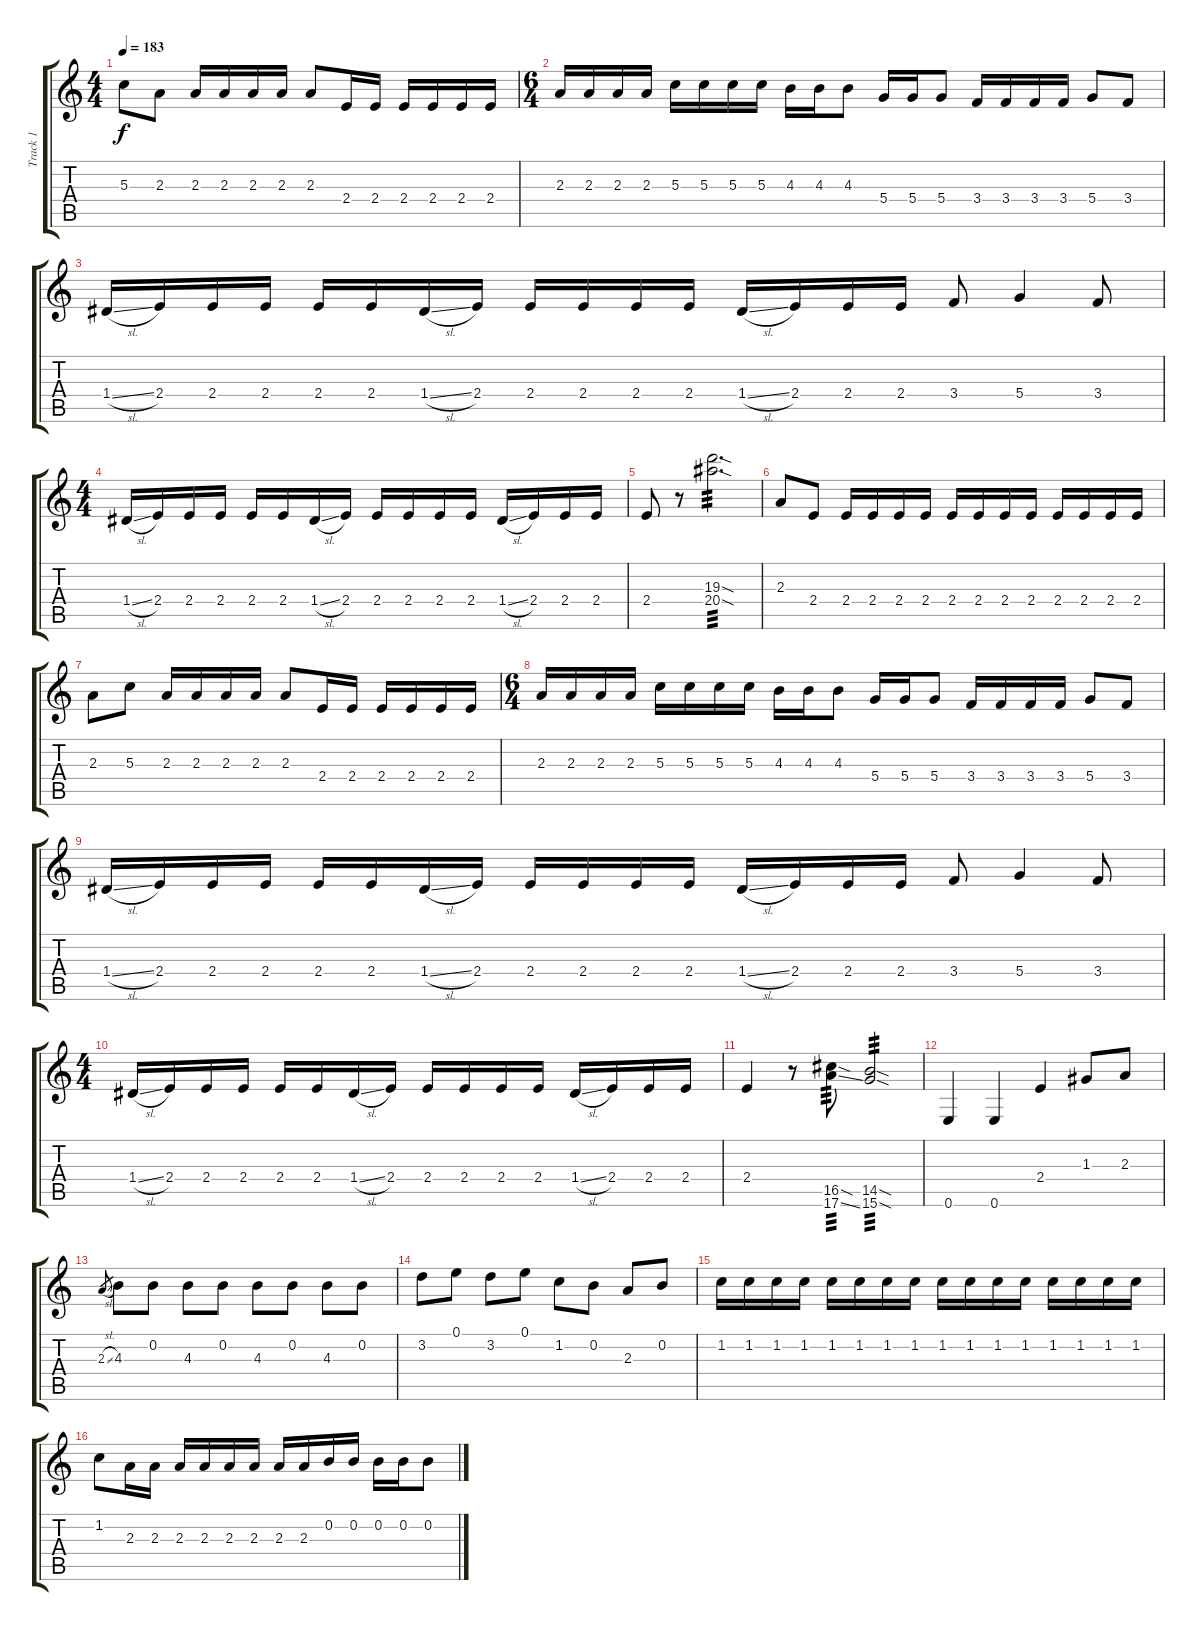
\track ("Track 1" "Track 1") {instrument overdrivenguitar}
\staff {score tabs}
\tuning (E4 B3 G3 D3 A2 E2) {hide}
\ts (4 4)
\tempo 183
\clef g2
\ks c
5.3.8{dy f} 2.3.8 2.3.16 2.3.16 2.3.16 2.3.16 2.3.8 2.4.16 2.4.16 2.4.16 2.4.16 2.4.16 2.4.16 |
\ts (6 4)
2.3.16 2.3.16 2.3.16 2.3.16 5.3.16 5.3.16 5.3.16 5.3.16 4.3.16 4.3.16 4.3.8 5.4.16 5.4.16 5.4.8 3.4.16 3.4.16 3.4.16 3.4.16 5.4.8 3.4.8 |
1.4{sl}.16 2.4.16 2.4.16 2.4.16 2.4.16 2.4.16 1.4{sl}.16 2.4.16 2.4.16 2.4.16 2.4.16 2.4.16 1.4{sl}.16 2.4.16 2.4.16 2.4.16 3.4.8 5.4.4 3.4.8 |
\ts (4 4)
1.4{sl}.16 2.4.16 2.4.16 2.4.16 2.4.16 2.4.16 1.4{sl}.16 2.4.16 2.4.16 2.4.16 2.4.16 2.4.16 1.4{sl}.16 2.4.16 2.4.16 2.4.16 |
2.4.8 r.8 (19.3{sod} 20.4{sod}).2{d tp 3} |
2.3.8 2.4.8 2.4.16 2.4.16 2.4.16 2.4.16 2.4.16 2.4.16 2.4.16 2.4.16 2.4.16 2.4.16 2.4.16 2.4.16 |
2.3.8 5.3.8 2.3.16 2.3.16 2.3.16 2.3.16 2.3.8 2.4.16 2.4.16 2.4.16 2.4.16 2.4.16 2.4.16 |
\ts (6 4)
2.3.16 2.3.16 2.3.16 2.3.16 5.3.16 5.3.16 5.3.16 5.3.16 4.3.16 4.3.16 4.3.8 5.4.16 5.4.16 5.4.8 3.4.16 3.4.16 3.4.16 3.4.16 5.4.8 3.4.8 |
1.4{sl}.16 2.4.16 2.4.16 2.4.16 2.4.16 2.4.16 1.4{sl}.16 2.4.16 2.4.16 2.4.16 2.4.16 2.4.16 1.4{sl}.16 2.4.16 2.4.16 2.4.16 3.4.8 5.4.4 3.4.8 |
\ts (4 4)
1.4{sl}.16 2.4.16 2.4.16 2.4.16 2.4.16 2.4.16 1.4{sl}.16 2.4.16 2.4.16 2.4.16 2.4.16 2.4.16 1.4{sl}.16 2.4.16 2.4.16 2.4.16 |
2.4.4 r.8 (16.5{sod} 17.6{ss}).8{tp 3} (14.5{sod} 15.6{sod}).2{tp 3} |
0.6.4 0.6.4 2.4.4 1.3.8 2.3.8 |
2.3{sl}.8{gr} 4.3.8 0.2.8 4.3.8 0.2.8 4.3.8 0.2.8 4.3.8 0.2.8 |
3.2.8 0.1.8 3.2.8 0.1.8 1.2.8 0.2.8 2.3.8 0.2.8 |
1.2.16 1.2.16 1.2.16 1.2.16 1.2.16 1.2.16 1.2.16 1.2.16 1.2.16 1.2.16 1.2.16 1.2.16 1.2.16 1.2.16 1.2.16 1.2.16 |
1.2.8 2.3.16 2.3.16 2.3.16 2.3.16 2.3.16 2.3.16 2.3.16 2.3.16 0.2.16 0.2.16 0.2.16 0.2.16 0.2.8
